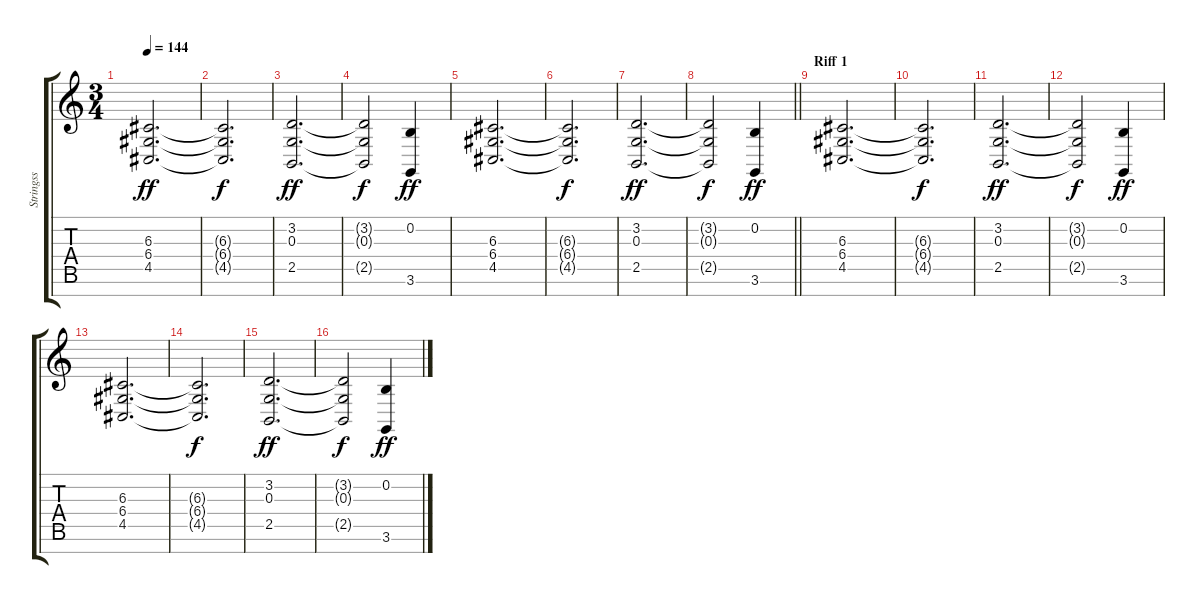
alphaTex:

\track ("Stringss" "Stringss") {instrument synthstrings2}
\staff {score tabs}
\tuning (E4 B3 G3 D3 A2 E2 B1) {hide}
\ts (3 4)
\tempo 144
\clef g2
\ks c
(6.3 6.4 4.5).2{d dy ff} |
(6.3{t} 6.4{t} 4.5{t}).2{d dy f} |
(3.2 0.3 2.5).2{d dy ff} |
(3.2{t} 0.3{t} 2.5{t}).2{dy f} (0.2 3.6).4{dy ff} |
(6.3 6.4 4.5).2{d} |
(6.3{t} 6.4{t} 4.5{t}).2{d dy f} |
(3.2 0.3 2.5).2{d dy ff} |
\barLineRight lightlight
(3.2{t} 0.3{t} 2.5{t}).2{dy f} (0.2 3.6).4{dy ff} |
\section ("" "Riff 1")
(6.3 6.4 4.5).2{d} |
(6.3{t} 6.4{t} 4.5{t}).2{d dy f} |
(3.2 0.3 2.5).2{d dy ff} |
(3.2{t} 0.3{t} 2.5{t}).2{dy f} (0.2 3.6).4{dy ff} |
(6.3 6.4 4.5).2{d} |
(6.3{t} 6.4{t} 4.5{t}).2{d dy f} |
(3.2 0.3 2.5).2{d dy ff} |
(3.2{t} 0.3{t} 2.5{t}).2{dy f} (0.2 3.6).4{dy ff}
